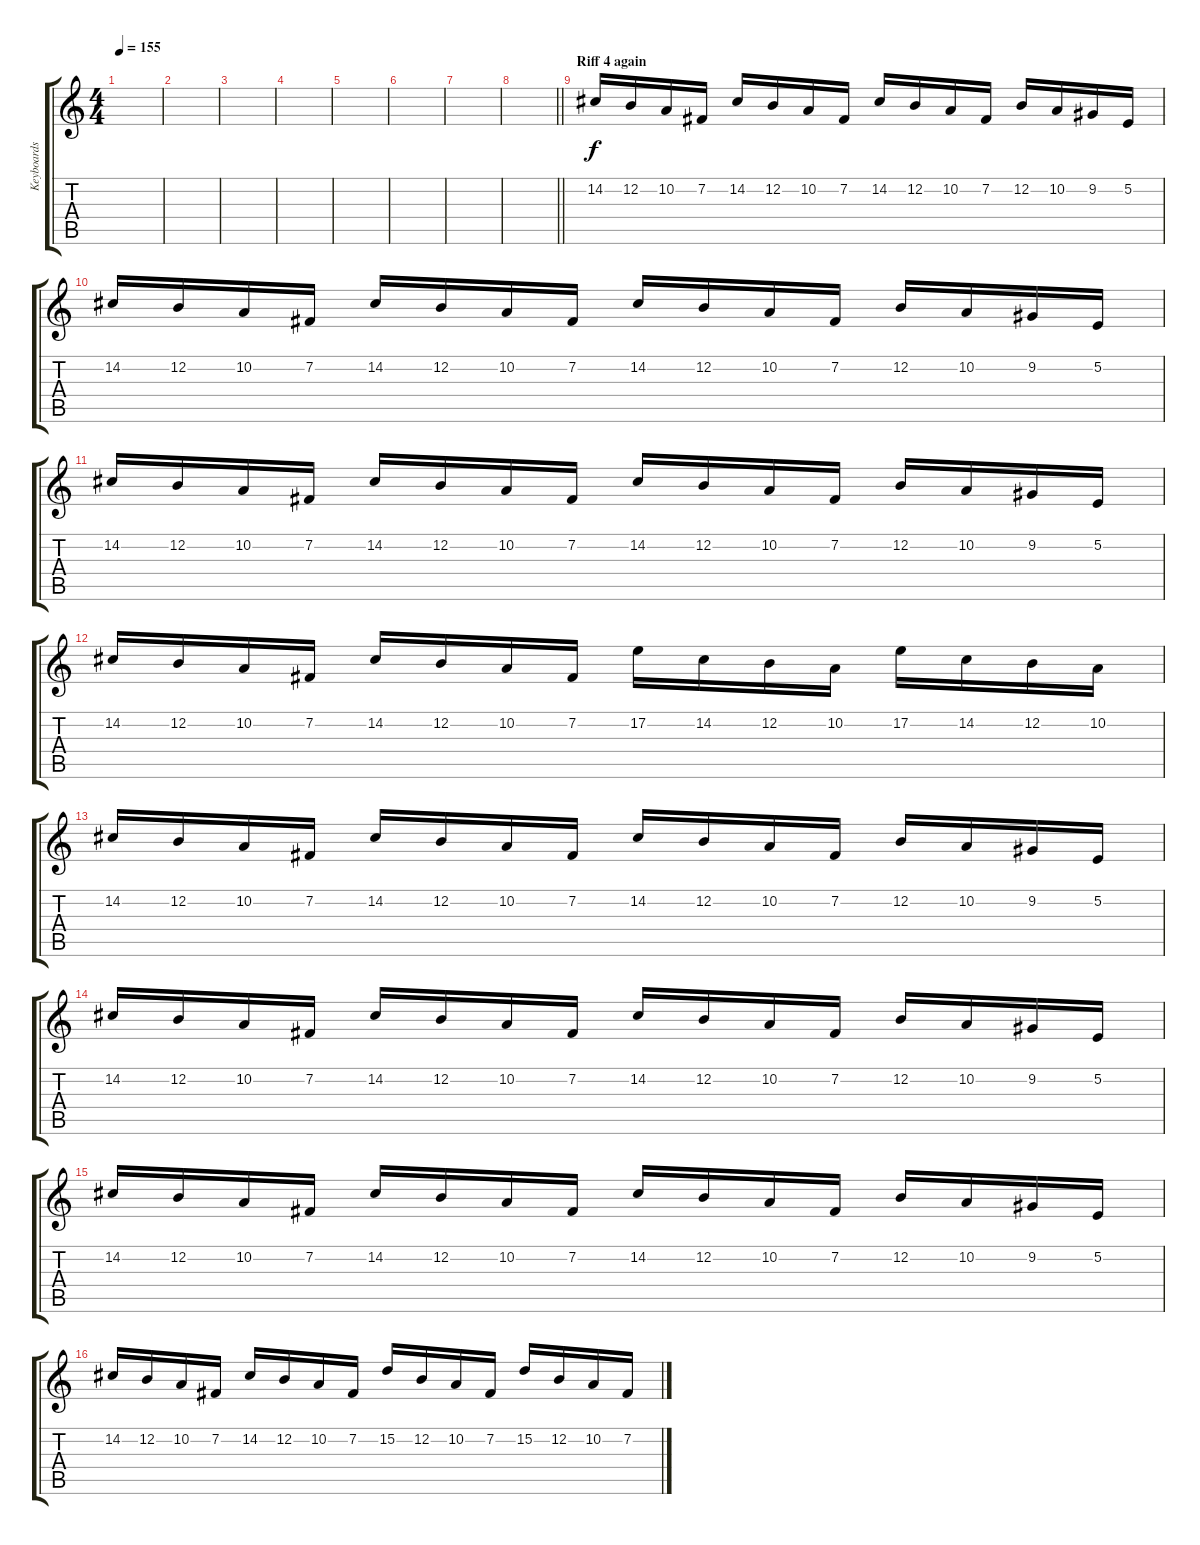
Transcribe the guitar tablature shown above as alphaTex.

\track ("Keyboards" "Keyboards") {instrument pad1newage}
\staff {score tabs}
\tuning (E4 B3 G3 D3 A2 E2) {hide}
\ts (4 4)
\tempo 155
\clef g2
\ks c
|
|
|
|
|
|
|
\barLineRight lightlight
|
\section ("" "Riff 4 again")
14.2.16 12.2.16 10.2.16 7.2.16 14.2.16 12.2.16 10.2.16 7.2.16 14.2.16 12.2.16 10.2.16 7.2.16 12.2.16 10.2.16 9.2.16 5.2.16 |
14.2.16 12.2.16 10.2.16 7.2.16 14.2.16 12.2.16 10.2.16 7.2.16 14.2.16 12.2.16 10.2.16 7.2.16 12.2.16 10.2.16 9.2.16 5.2.16 |
14.2.16 12.2.16 10.2.16 7.2.16 14.2.16 12.2.16 10.2.16 7.2.16 14.2.16 12.2.16 10.2.16 7.2.16 12.2.16 10.2.16 9.2.16 5.2.16 |
14.2.16 12.2.16 10.2.16 7.2.16 14.2.16 12.2.16 10.2.16 7.2.16 17.2.16 14.2.16 12.2.16 10.2.16 17.2.16 14.2.16 12.2.16 10.2.16 |
14.2.16 12.2.16 10.2.16 7.2.16 14.2.16 12.2.16 10.2.16 7.2.16 14.2.16 12.2.16 10.2.16 7.2.16 12.2.16 10.2.16 9.2.16 5.2.16 |
14.2.16 12.2.16 10.2.16 7.2.16 14.2.16 12.2.16 10.2.16 7.2.16 14.2.16 12.2.16 10.2.16 7.2.16 12.2.16 10.2.16 9.2.16 5.2.16 |
14.2.16 12.2.16 10.2.16 7.2.16 14.2.16 12.2.16 10.2.16 7.2.16 14.2.16 12.2.16 10.2.16 7.2.16 12.2.16 10.2.16 9.2.16 5.2.16 |
14.2.16 12.2.16 10.2.16 7.2.16 14.2.16 12.2.16 10.2.16 7.2.16 15.2.16 12.2.16 10.2.16 7.2.16 15.2.16 12.2.16 10.2.16 7.2.16
